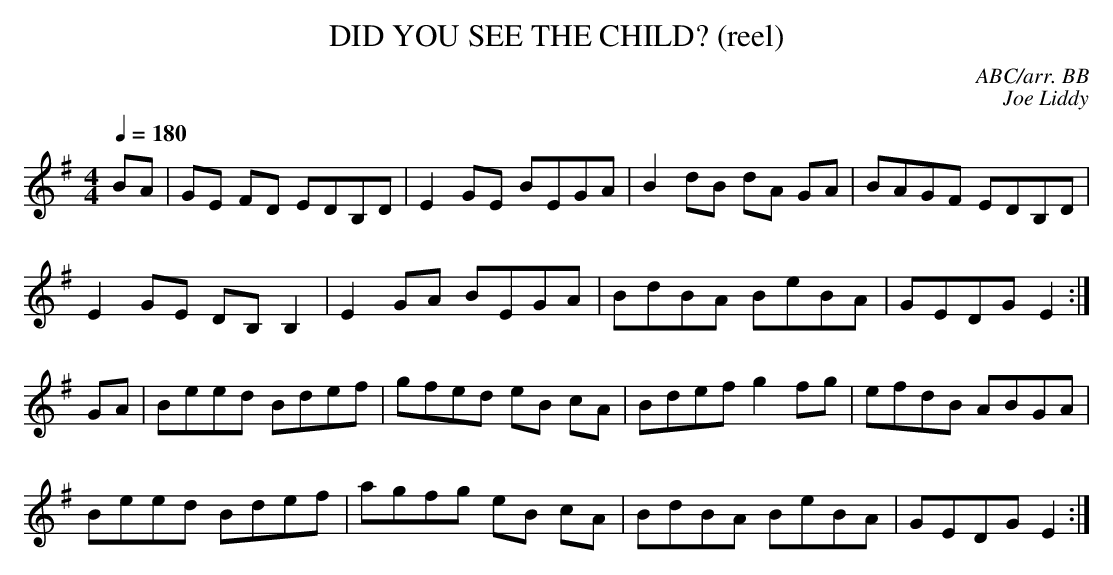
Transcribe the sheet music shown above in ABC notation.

X:1
T:DID YOU SEE THE CHILD? (reel)
C:ABC/arr. BB
C:Joe Liddy
Q:1/4=180
M:4/4
L:1/8
K:Em
BA|GE FD EDB,D|E2 GE BEGA|B2 dB dA GA|BAGF EDB,D |
E2 GE DB,B,2|E2 GA BEGA|BdBA BeBA|GEDG E2 :|
GA|Beed Bdef|gfed eB cA|Bdef g2fg|efdB ABGA |
Beed Bdef|agfg eB cA|BdBA BeBA|GEDG E2 :|
